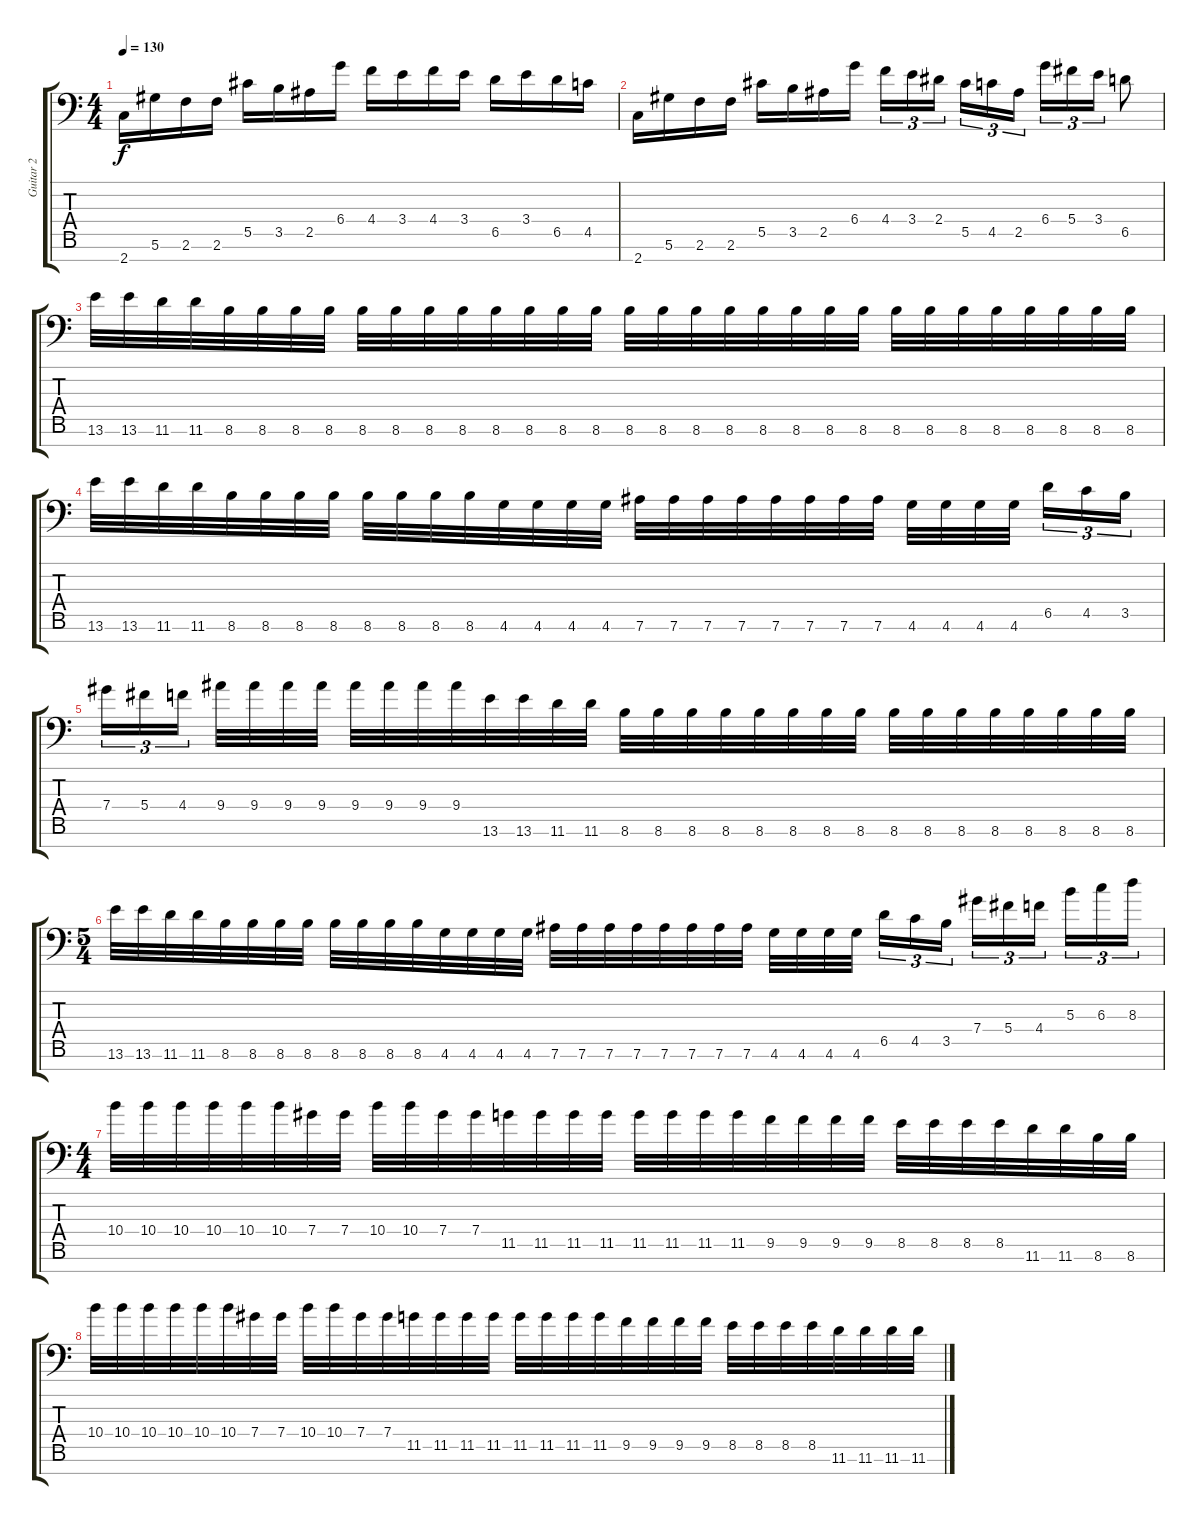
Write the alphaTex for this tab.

\track ("Guitar 2" "Guitar 2") {instrument distortionguitar}
\staff {score tabs}
\tuning (Eb4 Bb3 Gb3 Db3 Ab2 Eb2 Bb1) {hide}
\ts (4 4)
\tempo 130
\clef f4
\ks c
2.7.16{dy f} 5.6.16 2.6.16 2.6.16 5.5.16 3.5.16 2.5.16 6.4.16 4.4.16 3.4.16 4.4.16 3.4.16 6.5.16 3.4.16 6.5.16 4.5.16 |
2.7.16 5.6.16 2.6.16 2.6.16 5.5.16 3.5.16 2.5.16 6.4.16 4.4.16{tu (3 2)} 3.4.16{tu (3 2)} 2.4.16{tu (3 2)} 5.5.16{tu (3 2)} 4.5.16{tu (3 2)} 2.5.16{tu (3 2)} 6.4.16{tu (3 2)} 5.4.16{tu (3 2)} 3.4.16{tu (3 2)} 6.5.8 |
13.6.32 13.6.32 11.6.32 11.6.32 8.6.32 8.6.32 8.6.32 8.6.32 8.6.32 8.6.32 8.6.32 8.6.32 8.6.32 8.6.32 8.6.32 8.6.32 8.6.32 8.6.32 8.6.32 8.6.32 8.6.32 8.6.32 8.6.32 8.6.32 8.6.32 8.6.32 8.6.32 8.6.32 8.6.32 8.6.32 8.6.32 8.6.32 |
13.6.32 13.6.32 11.6.32 11.6.32 8.6.32 8.6.32 8.6.32 8.6.32 8.6.32 8.6.32 8.6.32 8.6.32 4.6.32 4.6.32 4.6.32 4.6.32 7.6.32 7.6.32 7.6.32 7.6.32 7.6.32 7.6.32 7.6.32 7.6.32 4.6.32 4.6.32 4.6.32 4.6.32 6.5.16{tu (3 2)} 4.5.16{tu (3 2)} 3.5.16{tu (3 2)} |
7.4.16{tu (3 2)} 5.4.16{tu (3 2)} 4.4.16{tu (3 2)} 9.4.32 9.4.32 9.4.32 9.4.32 9.4.32 9.4.32 9.4.32 9.4.32 13.6.32 13.6.32 11.6.32 11.6.32 8.6.32 8.6.32 8.6.32 8.6.32 8.6.32 8.6.32 8.6.32 8.6.32 8.6.32 8.6.32 8.6.32 8.6.32 8.6.32 8.6.32 8.6.32 8.6.32 |
\ts (5 4)
13.6.32 13.6.32 11.6.32 11.6.32 8.6.32 8.6.32 8.6.32 8.6.32 8.6.32 8.6.32 8.6.32 8.6.32 4.6.32 4.6.32 4.6.32 4.6.32 7.6.32 7.6.32 7.6.32 7.6.32 7.6.32 7.6.32 7.6.32 7.6.32 4.6.32 4.6.32 4.6.32 4.6.32 6.5.16{tu (3 2)} 4.5.16{tu (3 2)} 3.5.16{tu (3 2)} 7.4.16{tu (3 2)} 5.4.16{tu (3 2)} 4.4.16{tu (3 2)} 5.3.16{tu (3 2)} 6.3.16{tu (3 2)} 8.3.16{tu (3 2)} |
\ts (4 4)
10.4.32 10.4.32 10.4.32 10.4.32 10.4.32 10.4.32 7.4.32 7.4.32 10.4.32 10.4.32 7.4.32 7.4.32 11.5.32 11.5.32 11.5.32 11.5.32 11.5.32 11.5.32 11.5.32 11.5.32 9.5.32 9.5.32 9.5.32 9.5.32 8.5.32 8.5.32 8.5.32 8.5.32 11.6.32 11.6.32 8.6.32 8.6.32 |
10.4.32 10.4.32 10.4.32 10.4.32 10.4.32 10.4.32 7.4.32 7.4.32 10.4.32 10.4.32 7.4.32 7.4.32 11.5.32 11.5.32 11.5.32 11.5.32 11.5.32 11.5.32 11.5.32 11.5.32 9.5.32 9.5.32 9.5.32 9.5.32 8.5.32 8.5.32 8.5.32 8.5.32 11.6.32 11.6.32 11.6.32 11.6.32
